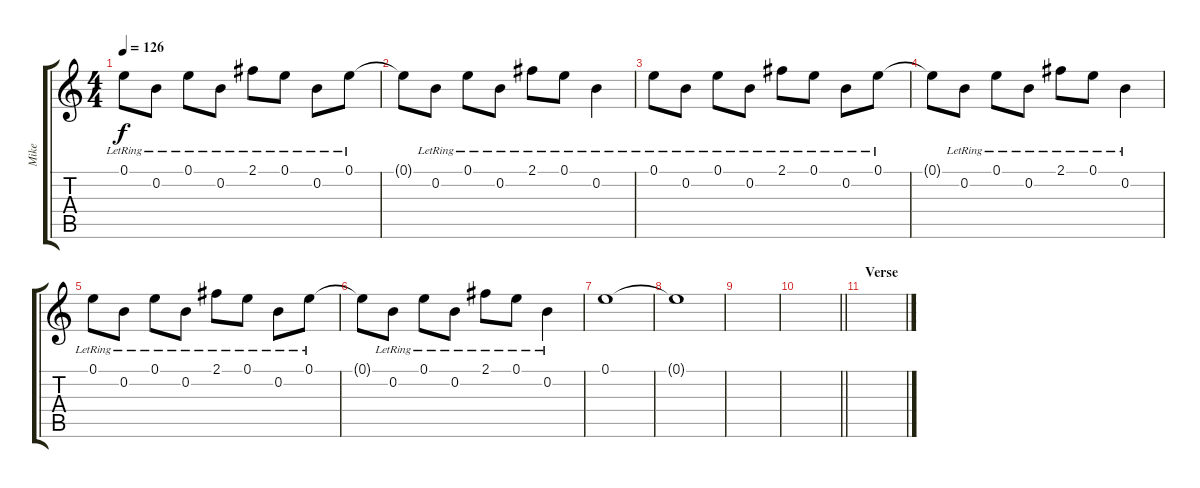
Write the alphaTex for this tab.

\track ("Mike" "Mike") {instrument electricguitarclean}
\staff {score tabs}
\tuning (E4 B3 G3 D3 A2 E2) {hide}
\ts (4 4)
\tempo 126
\clef g2
\ks c
0.1{lr}.8{dy f} 0.2{lr}.8 0.1{lr}.8 0.2{lr}.8 2.1{lr}.8 0.1{lr}.8 0.2{lr}.8 0.1{lr}.8 |
0.1{t}.8 0.2{lr}.8 0.1{lr}.8 0.2{lr}.8 2.1{lr}.8 0.1{lr}.8 0.2{lr}.4 |
0.1{lr}.8 0.2{lr}.8 0.1{lr}.8 0.2{lr}.8 2.1{lr}.8 0.1{lr}.8 0.2{lr}.8 0.1{lr}.8 |
0.1{t}.8 0.2{lr}.8 0.1{lr}.8 0.2{lr}.8 2.1{lr}.8 0.1{lr}.8 0.2{lr}.4 |
0.1{lr}.8 0.2{lr}.8 0.1{lr}.8 0.2{lr}.8 2.1{lr}.8 0.1{lr}.8 0.2{lr}.8 0.1{lr}.8 |
0.1{t}.8 0.2{lr}.8 0.1{lr}.8 0.2{lr}.8 2.1{lr}.8 0.1{lr}.8 0.2{lr}.4 |
0.1.1 |
0.1{t}.1 |
|
\barLineRight lightlight
|
\section ("" "Verse")
